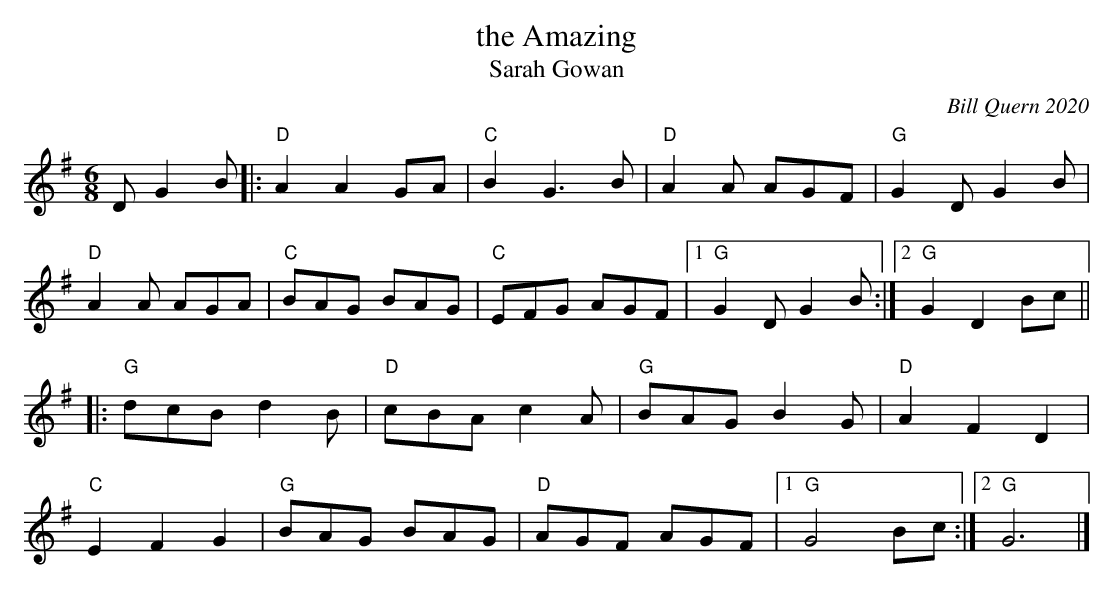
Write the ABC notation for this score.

X:1
T:the Amazing
T:Sarah Gowan
C:Bill Quern 2020
M:6/8
L:1/8
K:G
DG2B|:"D"A2A2GA|"C"B2G3B|"D"A2A AGF|"G"G2DG2B|
"D"A2A AGA|"C"BAG BAG|"C"EFG AGF|1"G"G2DG2B:|2"G"G2D2Bc||
|:"G"dcBd2B|"D"cBAc2A|"G"BAGB2G|"D"A2F2D2|
"C"E2F2G2|"G"BAG BAG|"D"AGF AGF|1"G"G4Bc:|2"G"G6|]
